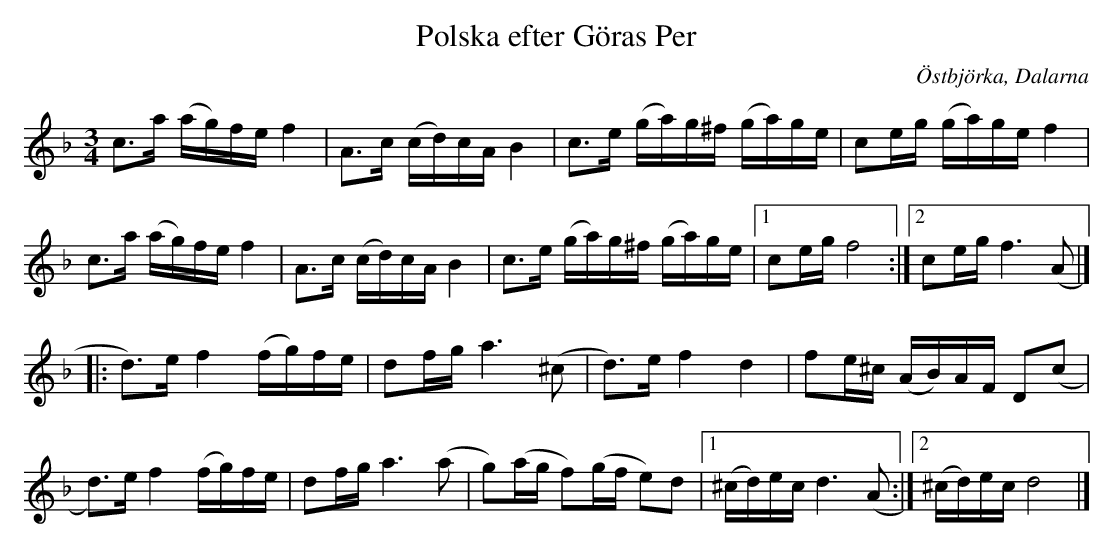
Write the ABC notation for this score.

X:1
T:Polska efter Göras Per
O:Östbjörka, Dalarna
M:3/4
L:1/16
K:F
V:1
c3a (ag)fe f4 | A3c (cd)cA B4 | c3e (ga)g^f (ga)ge | c2eg (ga)ge f4 |
c3a (ag)fe f4 | A3c (cd)cA B4 | c3e (ga)g^f (ga)ge |1 c2eg f8 :|2 c2eg f6 (A2 |]
|: d3)e f4 (fg)fe | d2fg a6 (^c2 | d3)e f4 d4 | f2e^c (AB)AF D2(c2 |
d3)e f4 (fg)fe | d2fg a6 (a2 | g2)(ag f2)(gf e2)d2 |1 (^cd)ec d6 (A2 :|2 (^cd)ec d8 |]
